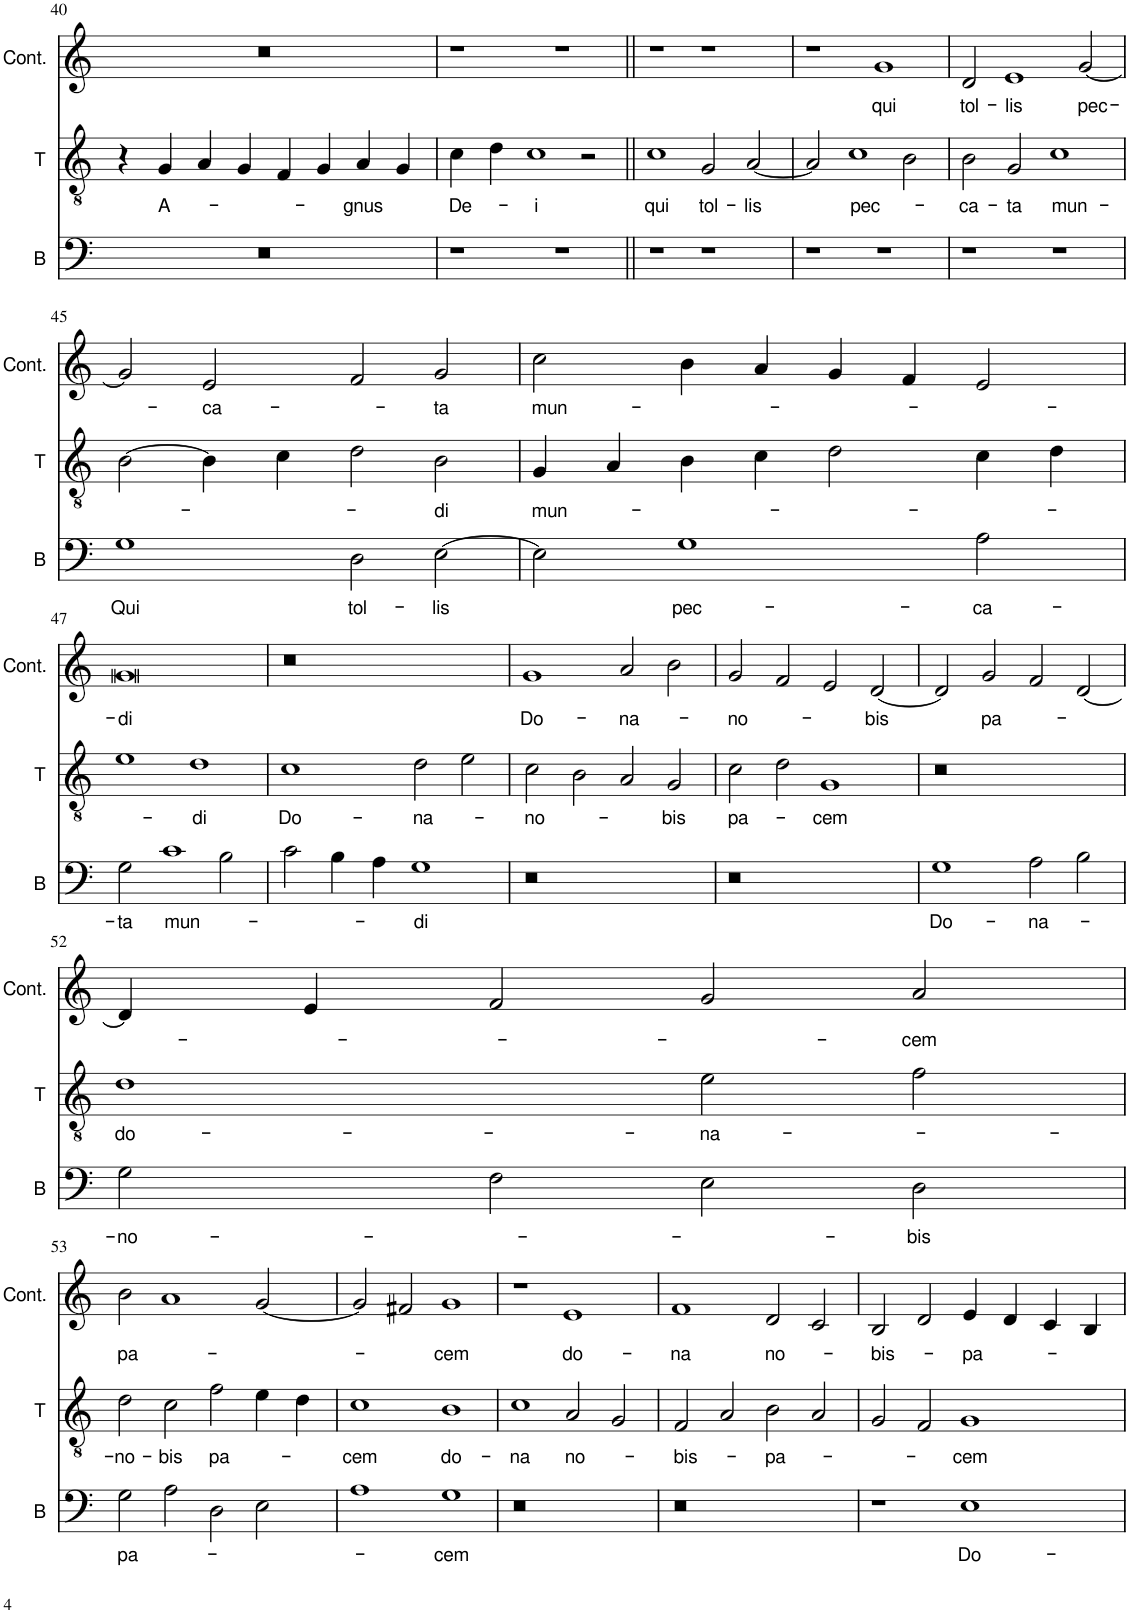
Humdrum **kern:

**kern	**text	**kern	**text	**kern	**text
*part3	*part3	*part2	*part2	*part1	*part1
*staff3	*staff3	*staff2	*staff2	*staff1	*staff1
*I"B	*	*I"T	*	*I"Cont.	*
*I'B	*	*I'T	*	*I'Cont.	*
!!LO:PB:g=z
*clefF4	*	*clefGv2	*	*clefG2	*
*	*	*Trd1c2	*	*	*
*k[]	*	*k[]	*	*k[]	*
*M4/2	*	*M4/2	*	*M4/2	*
=40	=40	=40	=40	=40	=40
0r	.	4r	.	0r	.
!	!	!	!LO:LY:b	!	!
.	.	4G/	A-	.	.
.	.	4A/	.	.	.
.	.	4G/	.	.	.
.	.	4F/	.	.	.
.	.	4G/	.	.	.
!	!	!	!LO:LY:b	!	!
.	.	4A/	-gnus	.	.
.	.	4G/	.	.	.
=41	=41	=41	=41	=41	=41
!	!	!	!LO:LY:b	!	!
1r	.	4c\	De-	1r	.
.	.	4d\	.	.	.
!	!	!	!LO:LY:b	!	!
.	.	1c	-i	.	.
1r	.	.	.	1r	.
.	.	2r	.	.	.
=42||	=42||	=42||	=42||	=42||	=42||
!	!	!	!LO:LY:b	!	!
1r	.	1c	qui	1r	.
!	!	!	!LO:LY:b	!	!
1r	.	2G/	tol-	1r	.
!	!	!	!LO:LY:b	!	!
.	.	[2A/	-lis	.	.
=43	=43	=43	=43	=43	=43
1r	.	2A/]	.	1r	.
!	!	!	!LO:LY:b	!	!
.	.	1c	pec-	.	.
!	!	!	!	!	!LO:LY:b
1r	.	.	.	1g	qui
.	.	2B\	.	.	.
=44	=44	=44	=44	=44	=44
!	!	!	!LO:LY:b	!	!LO:LY:b
1r	.	2B\	-ca-	2d/	tol-
!	!	!	!LO:LY:b	!	!LO:LY:b
.	.	2G/	-ta	1e	-lis
!	!	!	!LO:LY:b	!	!
1r	.	1c	mun-	.	.
!	!	!	!	!	!LO:LY:b
.	.	.	.	[2g/	pec-
!!LO:LB:g=z
=45	=45	=45	=45	=45	=45
!	!LO:LY:b	!	!	!	!
1G	Qui	[2B\	.	2g/]	.
!	!	!	!	!	!LO:LY:b
.	.	4B\]	.	2e/	-ca-
.	.	4c\	.	.	.
!	!LO:LY:b	!	!	!	!
2D\	tol-	2d\	.	2f/	.
!	!LO:LY:b	!	!LO:LY:b	!	!LO:LY:b
[2E\	-lis	2B\	-di	2g/	-ta
=46	=46	=46	=46	=46	=46
!	!	!	!LO:LY:b	!	!LO:LY:b
2E\]	.	4G/	mun-	2cc\	mun-
.	.	4A/	.	.	.
!	!LO:LY:b	!	!	!	!
1G	pec-	4B\	.	4b\	.
.	.	4c\	.	4a/	.
.	.	2d\	.	4g/	.
.	.	.	.	4f/	.
!	!LO:LY:b	!	!	!	!
2A\	-ca-	4c\	.	2e/	.
.	.	4d\	.	.	.
!!LO:LB:g=z
=47	=47	=47	=47	=47	=47
!	!LO:LY:b	!	!	!	!LO:LY:b
2G\	-ta	1e	.	0g	-di
!	!LO:LY:b	!	!	!	!
1c	mun-	.	.	.	.
!	!	!	!LO:LY:b	!	!
.	.	1d	-di	.	.
2B\	.	.	.	.	.
=48	=48	=48	=48	=48	=48
!	!	!	!LO:LY:b	!	!
2c\	.	1c	Do-	0r	.
4B\	.	.	.	.	.
4A\	.	.	.	.	.
!	!LO:LY:b	!	!LO:LY:b	!	!
1G	-di	2d\	-na-	.	.
.	.	2e\	.	.	.
=49	=49	=49	=49	=49	=49
!	!	!	!LO:LY:b	!	!LO:LY:b
0r	.	2c\	-no-	1g	Do-
.	.	2B\	.	.	.
!	!	!	!	!	!LO:LY:b
.	.	2A/	.	2a/	-na-
!	!	!	!LO:LY:b	!	!
.	.	2G/	-bis	2b\	.
=50	=50	=50	=50	=50	=50
!	!	!	!LO:LY:b	!	!LO:LY:b
0r	.	2c\	pa-	2g/	-no-
.	.	2d\	.	2f/	.
!	!	!	!LO:LY:b	!	!
.	.	1G	-cem	2e/	.
!	!	!	!	!	!LO:LY:b
.	.	.	.	[2d/	-bis
=51	=51	=51	=51	=51	=51
!	!LO:LY:b	!	!	!	!
1G	Do-	0r	.	2d/]	.
!	!	!	!	!	!LO:LY:b
.	.	.	.	2g/	pa-
!	!LO:LY:b	!	!	!	!
2A\	-na-	.	.	2f/	.
2B\	.	.	.	[2d/	.
!!LO:LB:g=z
=52	=52	=52	=52	=52	=52
!	!LO:LY:b	!	!LO:LY:b	!	!
2G\	-no-	1d	do-	4d/]	.
.	.	.	.	4e/	.
2F\	.	.	.	2f/	.
!	!	!	!LO:LY:b	!	!
2E\	.	2e\	-na-	2g/	.
!	!LO:LY:b	!	!	!	!LO:LY:b
2D\	-bis	2f\	.	2a/	-cem
!!LO:LB:g=z
=53	=53	=53	=53	=53	=53
!	!LO:LY:b	!	!LO:LY:b	!	!LO:LY:b
2G\	pa-	2d\	-no-	2b\	pa-
!	!	!	!LO:LY:b	!	!
2A\	.	2c\	-bis	1a	.
!	!	!	!LO:LY:b	!	!
2D\	.	2f\	pa-	.	.
2E\	.	4e\	.	[2g/	.
.	.	4d\	.	.	.
=54	=54	=54	=54	=54	=54
!	!	!	!LO:LY:b	!	!
1A	.	1c	-cem	2g/]	.
.	.	.	.	2f#X/	.
!	!LO:LY:b	!	!LO:LY:b	!	!LO:LY:b
1G	-cem	1B	do-	1g	-cem
=55	=55	=55	=55	=55	=55
!	!	!	!LO:LY:b	!	!
0r	.	1c	-na	1r	.
!	!	!	!LO:LY:b	!	!LO:LY:b
.	.	2A/	no-	1e	do-
.	.	2G/	.	.	.
=56	=56	=56	=56	=56	=56
!	!	!	!LO:LY:b	!	!LO:LY:b
0r	.	2F/	-bis-	1f	-na
.	.	2A/	.	.	.
!	!	!	!LO:LY:b	!	!LO:LY:b
.	.	2B\	-pa-	2d/	no-
.	.	2A/	.	2c/	.
=57	=57	=57	=57	=57	=57
!	!	!	!	!	!LO:LY:b
1r	.	2G/	.	2B/	-bis-
.	.	2F/	.	2d/	.
!	!LO:LY:b	!	!LO:LY:b	!	!LO:LY:b
1E	Do-	1G	-cem	4e/	-pa-
.	.	.	.	4d/	.
.	.	.	.	4c/	.
.	.	.	.	4B/	.
=	=	=	=	=	=
*-	*-	*-	*-	*-	*-
